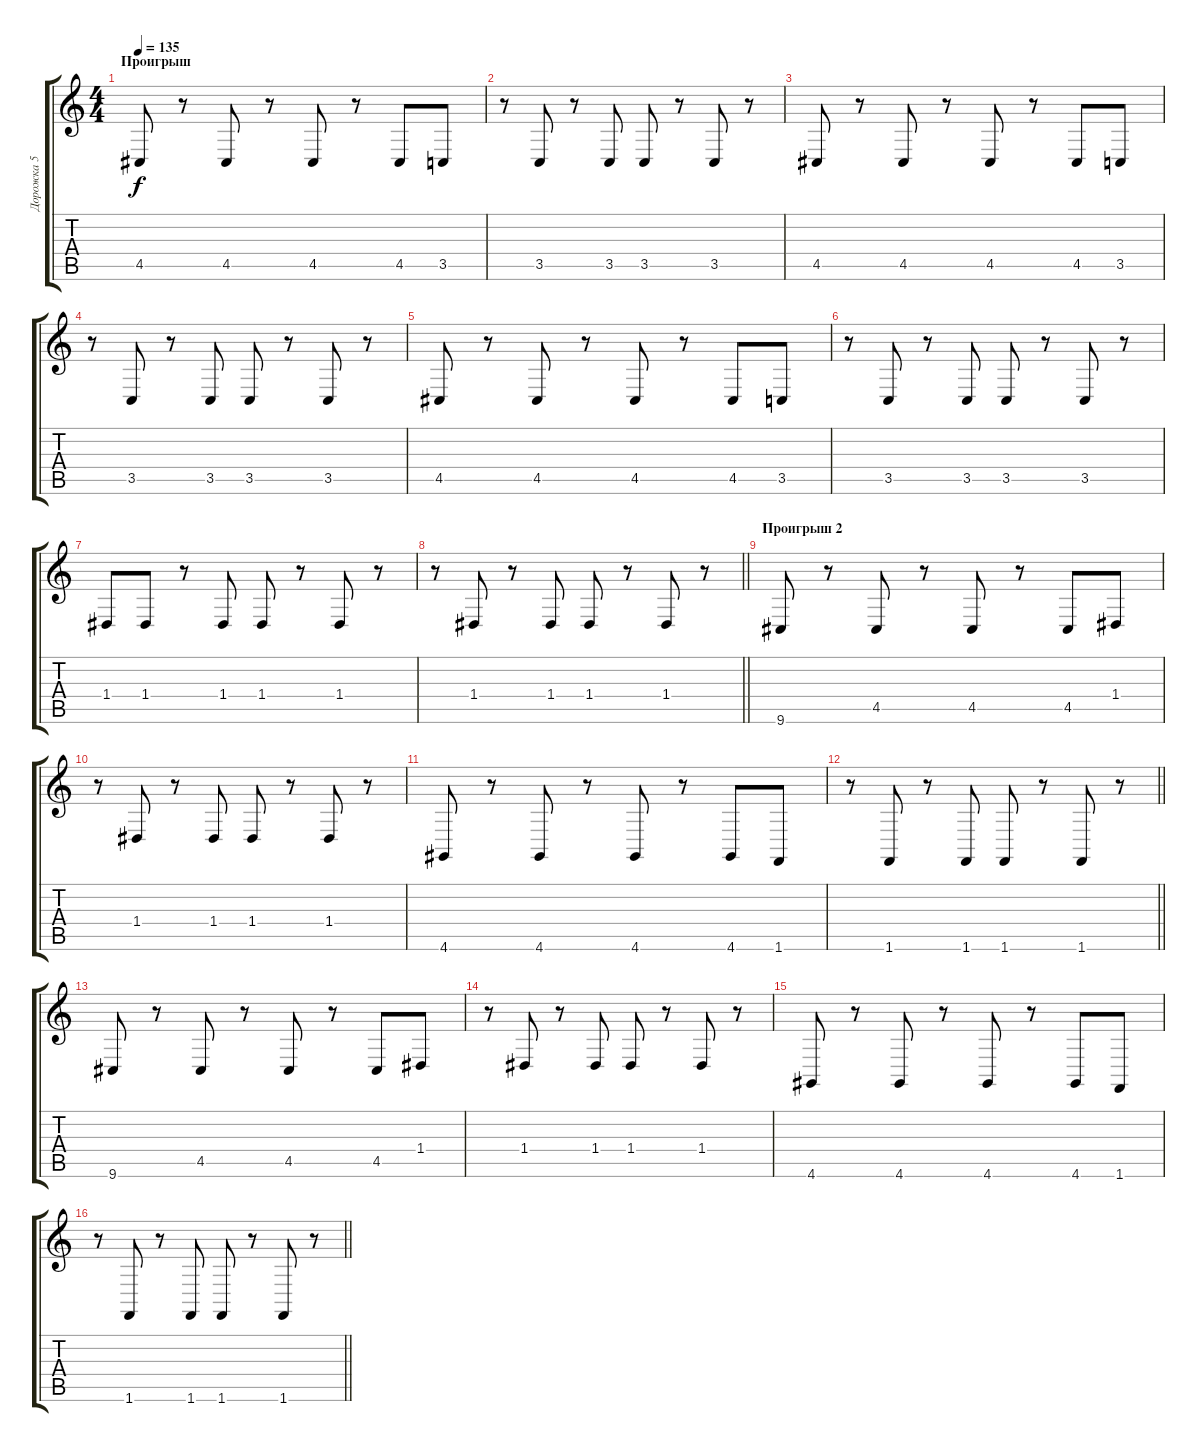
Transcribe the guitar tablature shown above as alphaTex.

\track ("Дорожка 5" "Дорожка 5") {instrument cello}
\staff {score tabs}
\tuning (E4 B3 G3 D3 A2 E2) {hide}
\ts (4 4)
\section ("" "Проигрыш")
\tempo 135
\clef g2
\ks c
4.5.8{dy f} r.8 4.5.8 r.8 4.5.8 r.8 4.5.8 3.5.8 |
r.8 3.5.8 r.8 3.5.8 3.5.8 r.8 3.5.8 r.8 |
4.5.8 r.8 4.5.8 r.8 4.5.8 r.8 4.5.8 3.5.8 |
r.8 3.5.8 r.8 3.5.8 3.5.8 r.8 3.5.8 r.8 |
4.5.8 r.8 4.5.8 r.8 4.5.8 r.8 4.5.8 3.5.8 |
r.8 3.5.8 r.8 3.5.8 3.5.8 r.8 3.5.8 r.8 |
1.4.8 1.4.8 r.8 1.4.8 1.4.8 r.8 1.4.8 r.8 |
\barLineRight lightlight
r.8 1.4.8 r.8 1.4.8 1.4.8 r.8 1.4.8 r.8 |
\section ("" "Проигрыш 2")
9.6.8 r.8 4.5.8 r.8 4.5.8 r.8 4.5.8 1.4.8 |
r.8 1.4.8 r.8 1.4.8 1.4.8 r.8 1.4.8 r.8 |
4.6.8 r.8 4.6.8 r.8 4.6.8 r.8 4.6.8 1.6.8 |
\barLineRight lightlight
r.8 1.6.8 r.8 1.6.8 1.6.8 r.8 1.6.8 r.8 |
9.6.8 r.8 4.5.8 r.8 4.5.8 r.8 4.5.8 1.4.8 |
r.8 1.4.8 r.8 1.4.8 1.4.8 r.8 1.4.8 r.8 |
4.6.8 r.8 4.6.8 r.8 4.6.8 r.8 4.6.8 1.6.8 |
\barLineRight lightlight
r.8 1.6.8 r.8 1.6.8 1.6.8 r.8 1.6.8 r.8
